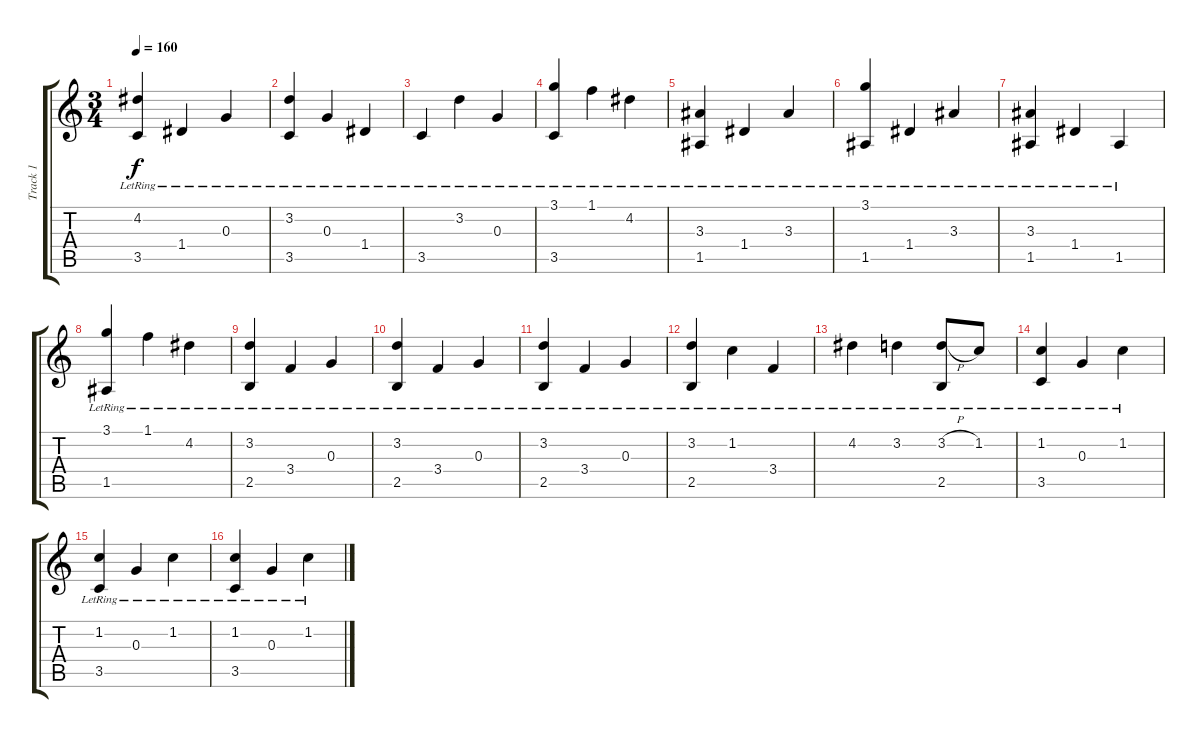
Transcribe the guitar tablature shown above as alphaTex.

\track ("Track 1" "Track 1") {instrument acousticguitarsteel}
\staff {score tabs}
\tuning (E4 B3 G3 D3 A2 E2) {hide}
\ts (3 4)
\tempo 160
\clef g2
\ks c
(4.2{lr} 3.5{lr}).4{dy f} 1.4{lr}.4 0.3{lr}.4 |
(3.2{lr} 3.5{lr}).4 0.3{lr}.4 1.4{lr}.4 |
3.5{lr}.4 3.2{lr}.4 0.3{lr}.4 |
(3.1{lr} 3.5{lr}).4 1.1{lr}.4 4.2{lr}.4 |
(3.3{lr} 1.5{lr}).4 1.4{lr}.4 3.3{lr}.4 |
(3.1{lr} 1.5{lr}).4 1.4{lr}.4 3.3{lr}.4 |
(3.3{lr} 1.5).4 1.4{lr}.4 1.5{lr}.4 |
(3.1{lr} 1.5{lr}).4 1.1{lr}.4 4.2{lr}.4 |
(3.2{lr} 2.5{lr}).4 3.4{lr}.4 0.3{lr}.4 |
(3.2{lr} 2.5{lr}).4 3.4{lr}.4 0.3{lr}.4 |
(3.2{lr} 2.5{lr}).4 3.4{lr}.4 0.3{lr}.4 |
(3.2 2.5{lr}).4 1.2{lr}.4 3.4{lr}.4 |
4.2{lr}.4 3.2{lr}.4 (3.2{h lr} 2.5{lr}).8 1.2{lr}.8 |
(1.2{lr} 3.5{lr}).4 0.3{lr}.4 1.2{lr}.4 |
(1.2{lr} 3.5{lr}).4 0.3{lr}.4 1.2{lr}.4 |
(1.2{lr} 3.5{lr}).4 0.3{lr}.4 1.2{lr}.4
